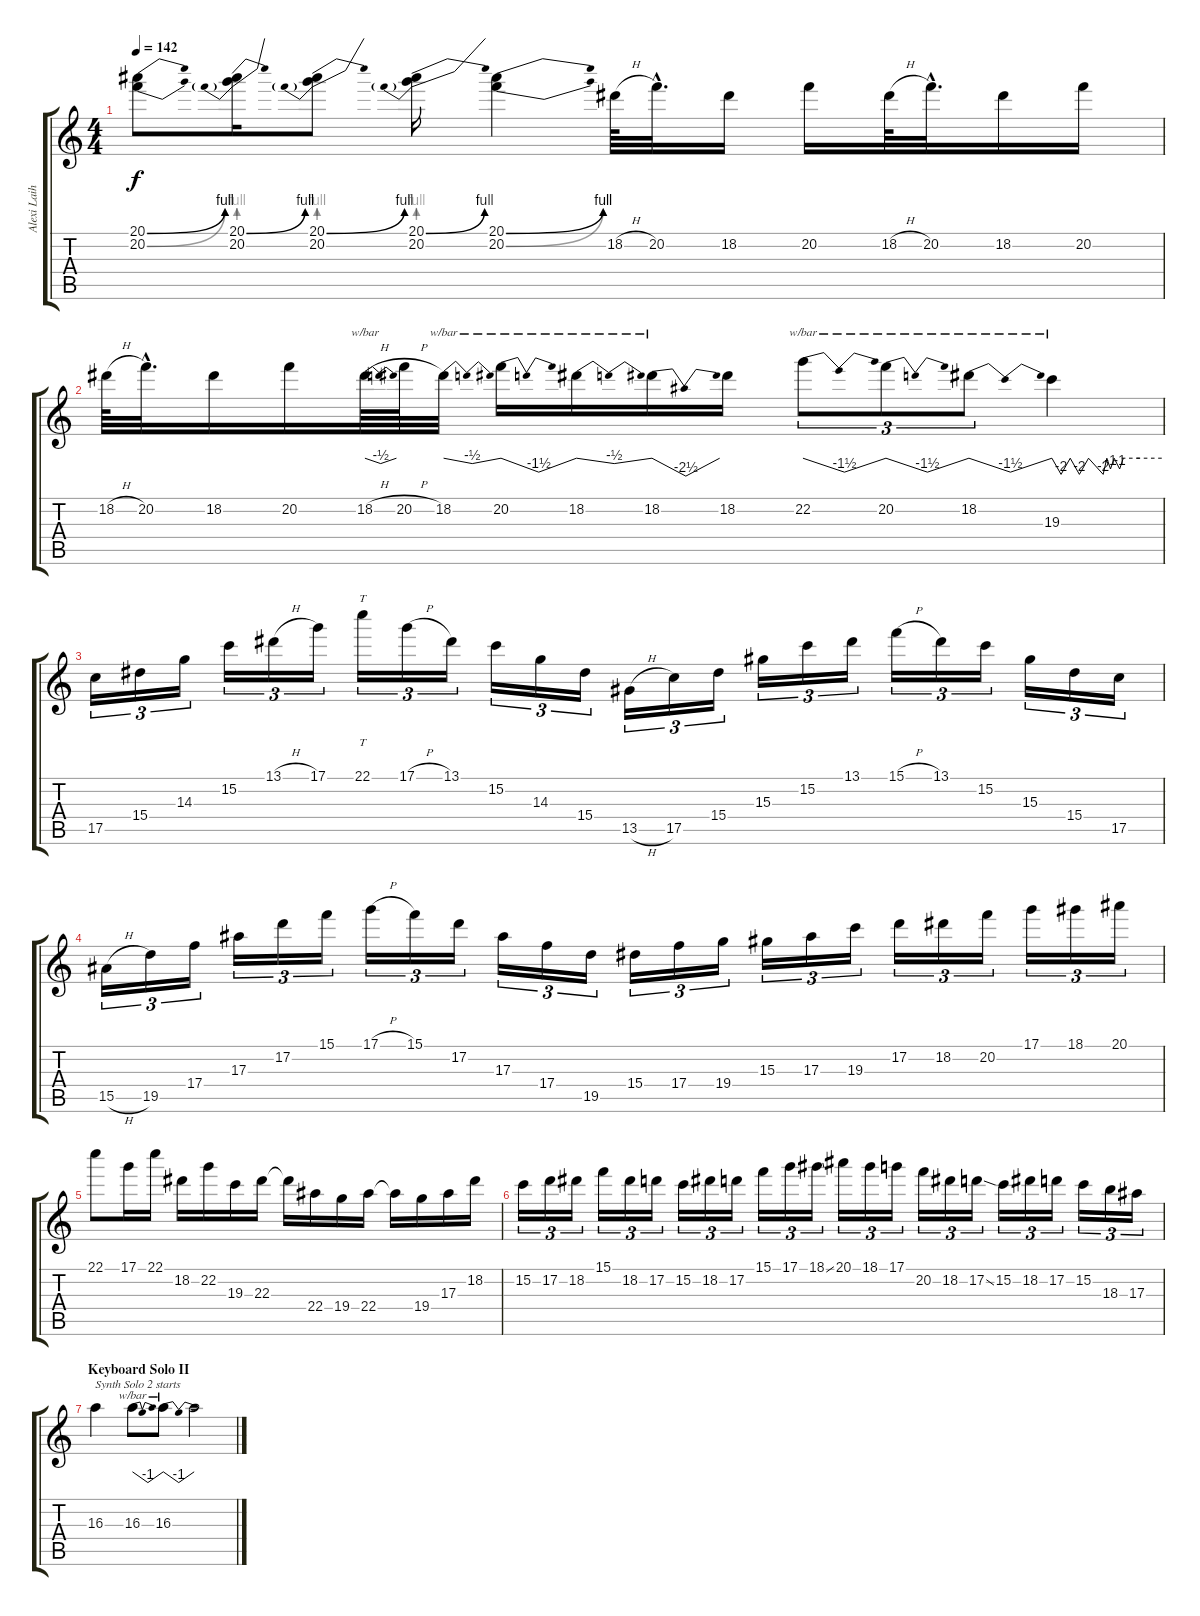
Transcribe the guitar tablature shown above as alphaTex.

\track ("Alexi Laiho-lead" "Alexi Laih") {instrument overdrivenguitar}
\staff {score tabs}
\tuning (D4 A3 F3 C3 G2 D2) {hide}
\ts (4 4)
\tempo 142
\clef g2
\ks c
(20.1{be (bend 0 0 60 4)} 20.2{be (bend 0 0 60 4)}).8{dy f} (20.1{be (bend 0 0 60 4)} 20.2{be (prebend 0 4 60 4)}).16 (20.1{be (bend 0 0 60 4)} 20.2{be (prebend 0 4 60 4)}).8 (20.1{be (bend 0 0 60 4)} 20.2{be (prebend 0 4 60 4)}).16 (20.1{be (bend 0 0 60 4)} 20.2{be (bend 0 0 60 4)}).4 18.2{h}.64 20.2{hac}.32{d} 18.2.16 20.2.16 18.2{h}.64 20.2{hac}.32{d} 18.2.16 20.2.16 |
18.2{h}.64 20.2{hac}.32{d} 18.2.16 20.2.16 18.2{h}.64{tbe (dip default 0 0 30 -2 60 0)} 20.2{h}.64 18.2.32{tbe (dip default 0 0 30 -2 60 0)} 20.2.16{tbe (dip default 0 0 30 -6 60 0)} 18.2.16{tbe (dip default 0 0 30 -2 60 0)} 18.2.16{tbe (dip default 0 0 30 -10 60 0)} 18.2.16 22.2.8{tu (3 2) tbe (dip default 0 0 30 -6 60 0)} 20.2.8{tu (3 2) tbe (dip default 0 0 30 -6 60 0)} 18.2.8{tu (3 2) tbe (dip default 0 0 30 -6 60 0)} 19.3.4{tbe (custom default 0 0 5 -8 10 0 15 -8 20 0 28 -8 30 0 32 -4 34 0 37 -4 39 0 48 0 60 0)} |
17.5.16{tu (3 2)} 15.4.16{tu (3 2)} 14.3.16{tu (3 2)} 15.2.16{tu (3 2)} 13.1{h}.16{tu (3 2)} 17.1.16{tu (3 2)} 22.1.16{tt tu (3 2)} 17.1{h}.16{tu (3 2)} 13.1.16{tu (3 2)} 15.2.16{tu (3 2)} 14.3.16{tu (3 2)} 15.4.16{tu (3 2)} 13.5{h}.16{tu (3 2)} 17.5.16{tu (3 2)} 15.4.16{tu (3 2)} 15.3.16{tu (3 2)} 15.2.16{tu (3 2)} 13.1.16{tu (3 2)} 15.1{h}.16{tu (3 2)} 13.1.16{tu (3 2)} 15.2.16{tu (3 2)} 15.3.16{tu (3 2)} 15.4.16{tu (3 2)} 17.5.16{tu (3 2)} |
15.5{h}.16{tu (3 2)} 19.5.16{tu (3 2)} 17.4.16{tu (3 2)} 17.3.16{tu (3 2)} 17.2.16{tu (3 2)} 15.1.16{tu (3 2)} 17.1{h}.16{tu (3 2)} 15.1.16{tu (3 2)} 17.2.16{tu (3 2)} 17.3.16{tu (3 2)} 17.4.16{tu (3 2)} 19.5.16{tu (3 2)} 15.4.16{tu (3 2)} 17.4.16{tu (3 2)} 19.4.16{tu (3 2)} 15.3.16{tu (3 2)} 17.3.16{tu (3 2)} 19.3.16{tu (3 2)} 17.2.16{tu (3 2)} 18.2.16{tu (3 2)} 20.2.16{tu (3 2)} 17.1.16{tu (3 2)} 18.1.16{tu (3 2)} 20.1.16{tu (3 2)} |
22.1.8 17.1.16 22.1.16 18.2.16 22.2.16 19.3.16 22.3.16 22.3{t}.16 22.4.16 19.4.16 22.4.16 22.4{t}.16 19.4.16 17.3.16 18.2.16 |
15.2.16{tu (3 2)} 17.2.16{tu (3 2)} 18.2.16{tu (3 2)} 15.1.16{tu (3 2)} 18.2.16{tu (3 2)} 17.2.16{tu (3 2)} 15.2.16{tu (3 2)} 18.2.16{tu (3 2)} 17.2.16{tu (3 2)} 15.1.16{tu (3 2)} 17.1.16{tu (3 2)} 18.1{ss}.16{tu (3 2)} 20.1.16{tu (3 2)} 18.1.16{tu (3 2)} 17.1.16{tu (3 2)} 20.2.16{tu (3 2)} 18.2.16{tu (3 2)} 17.2{ss}.16{tu (3 2)} 15.2.16{tu (3 2)} 18.2.16{tu (3 2)} 17.2.16{tu (3 2)} 15.2.16{tu (3 2)} 18.3.16{tu (3 2)} 17.3.16{tu (3 2)} |
\section ("" "Keyboard Solo II")
16.3.4{txt "Synth Solo 2 starts"} 16.3.8{tbe (dip default 0 0 30 -4 60 0)} 16.3.8{tbe (dip default 0 0 30 -4 60 0)} 16.3{t}.2
